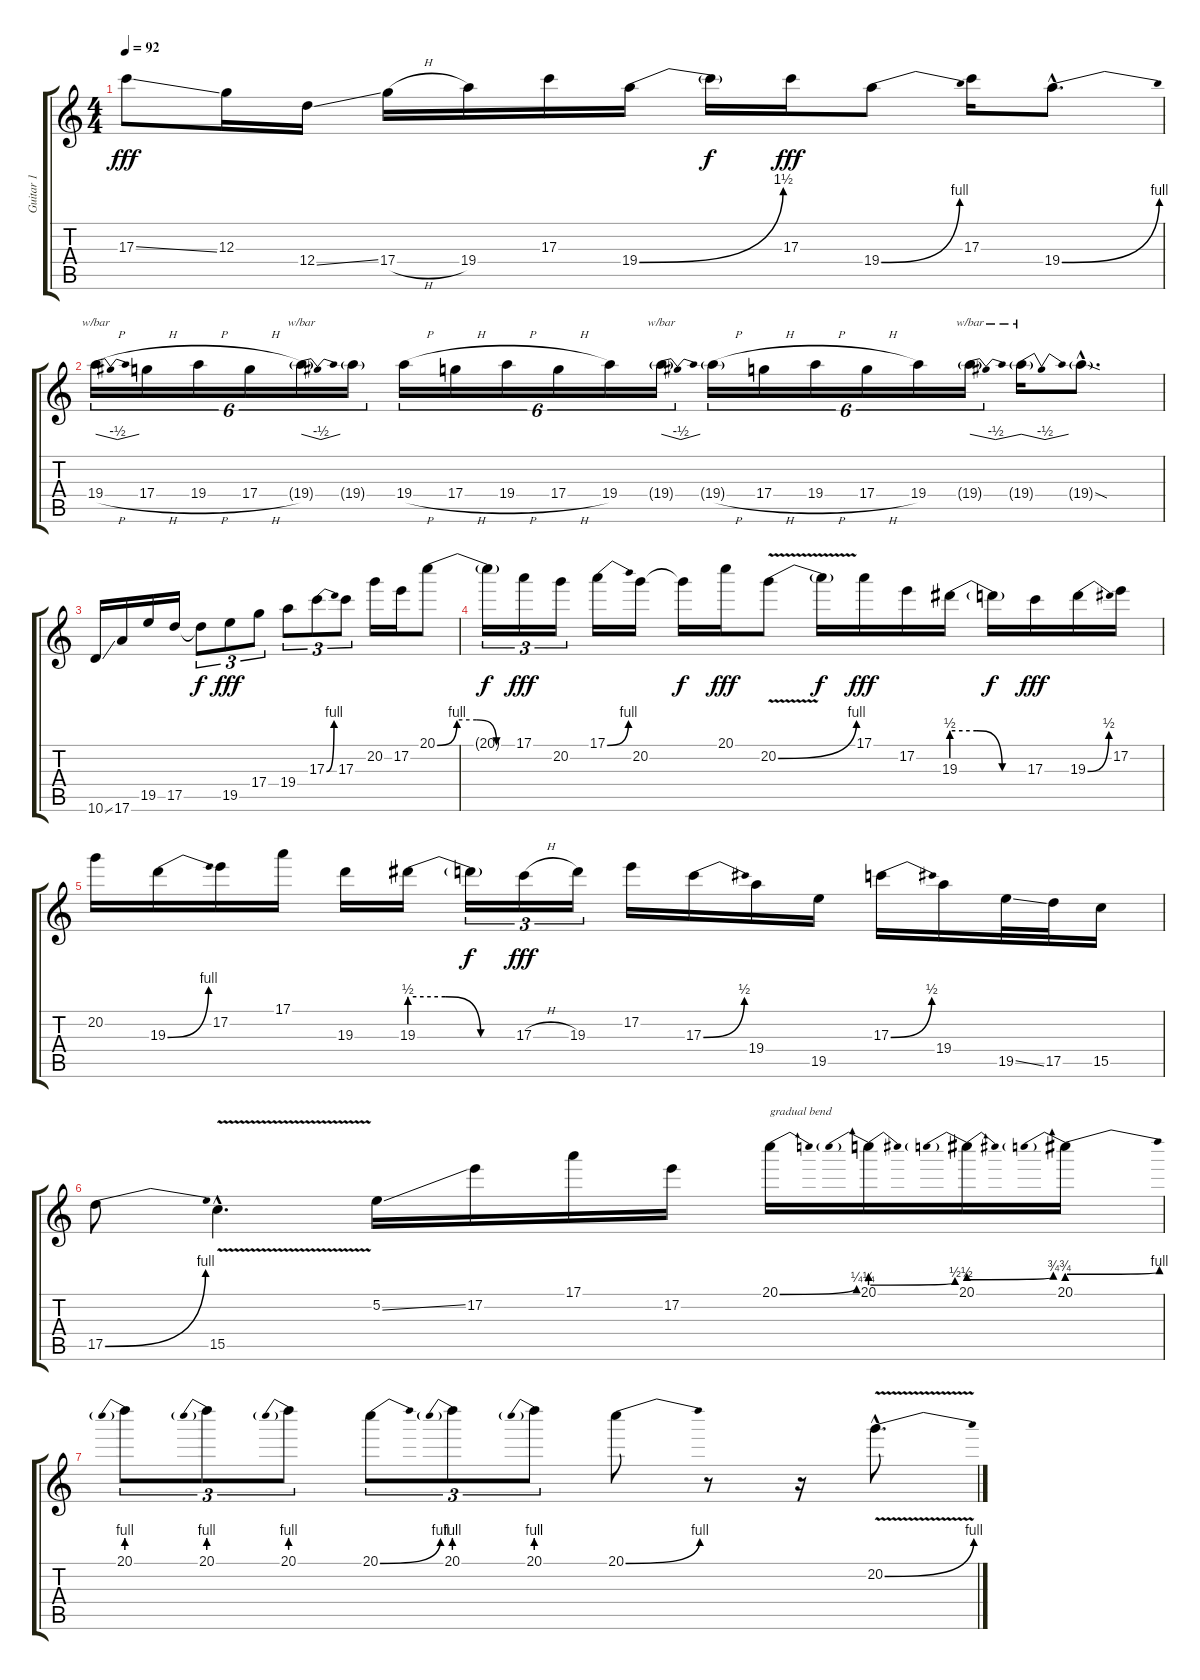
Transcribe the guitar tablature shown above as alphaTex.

\track ("Guitar 1" "Guitar 1") {instrument distortionguitar}
\staff {score tabs}
\tuning (E4 B3 G3 D3 A2 E2) {hide}
\ts (4 4)
\tempo 92
\clef g2
\ks c
17.3{ss}.8{dy fff} 12.3.16 12.4{ss}.16 17.4{h}.16 19.4.16 17.3.16 19.4{be (bend 0 0 60 6)}.16 19.4{t}.16{dy f} 17.3.16{dy fff} 19.4{be (bend 0 0 60 4)}.8 17.3.16 19.4{be (bend 0 0 60 4) hac}.8{d} |
19.4{h}.16{tu (6 4) tbe (dip default 0 0 30 -2 60 0)} 17.4{h}.16{tu (6 4)} 19.4{h}.16{tu (6 4)} 17.4{h}.16{tu (6 4)} 19.4{g}.16{tu (6 4) tbe (dip default 0 0 30 -2 60 0)} 19.4{g}.16{tu (6 4)} 19.4{h}.16{tu (6 4)} 17.4{h}.16{tu (6 4)} 19.4{h}.16{tu (6 4)} 17.4{h}.16{tu (6 4)} 19.4.16{tu (6 4)} 19.4{g}.16{tu (6 4) tbe (dip default 0 0 30 -2 60 0)} 19.4{h g}.16{tu (6 4)} 17.4{h}.16{tu (6 4)} 19.4{h}.16{tu (6 4)} 17.4{h}.16{tu (6 4)} 19.4.16{tu (6 4)} 19.4{g}.16{tu (6 4) tbe (dip default 0 0 30 -2 60 0)} 19.4{g}.16{tbe (dip default 0 0 30 -2 60 0)} 19.4{sod g hac}.8{d} |
10.6{ss}.16 17.6.16 19.5.16 17.5.16 17.5{t}.8{tu (3 2) dy f} 19.5.8{tu (3 2) dy fff} 17.4.8{tu (3 2)} 19.4.8{tu (3 2)} 17.3{be (bend 0 0 60 4)}.8{tu (3 2)} 17.3.8{tu (3 2)} 20.2.16 17.2.16 20.1{be (custom 0 0 15 4 30 4 45 0 60 0)}.8 |
20.1{t}.16{tu (3 2) dy f} 17.1.16{tu (3 2) dy fff} 20.2.16{tu (3 2)} 17.1{be (bend 0 0 60 4)}.16 20.2.16 20.2{t}.16{dy f} 20.1.16{dy fff} 20.2{be (bend 0 0 60 4) v}.8 20.2{t}.16{dy f} 17.1.16{dy fff} 17.2.16 19.3{be (custom 0 2 20 2 40 0 60 0)}.16 19.3{t}.16{dy f} 17.3.16{dy fff} 19.3{be (bend 0 0 60 2)}.16 17.2.16 |
20.2.16 19.3{be (bend 0 0 60 4)}.16 17.2.16 17.1.16 19.3.16 19.3{be (custom 0 2 20 2 40 0 60 0)}.16 19.3{t}.16{tu (3 2) dy f} 17.3{h}.16{tu (3 2) dy fff} 19.3.16{tu (3 2)} 17.2.16 17.3{be (bend 0 0 60 2)}.16 19.4.16 19.5.16 17.3{be (bend 0 0 60 2)}.16 19.4.16 19.5{ss}.32 17.5.32 15.5.16 |
17.5{be (bend 0 0 60 4)}.8 15.5{v hac}.4{d} 5.2{ss}.16 17.2.16 17.1.16 17.2.16 20.1{be (bend 0 0 60 1)}.16{txt "gradual bend"} 20.1{be (prebendbend 0 1 60 2)}.16 20.1{be (prebendbend 0 2 60 3)}.16 20.1{be (prebendbend 0 3 60 4)}.16 |
20.1{be (prebend 0 4 60 4)}.8{tu (3 2)} 20.1{be (prebend 0 4 60 4)}.8{tu (3 2)} 20.1{be (prebend 0 4 60 4)}.8{tu (3 2)} 20.1{be (bend 0 0 60 4)}.8{tu (3 2)} 20.1{be (prebend 0 4 60 4)}.8{tu (3 2)} 20.1{be (prebend 0 4 60 4)}.8{tu (3 2)} 20.1{be (bend 0 0 60 4)}.8 r.8 r.16 20.2{be (bend 0 0 60 4) v hac}.8{d}
